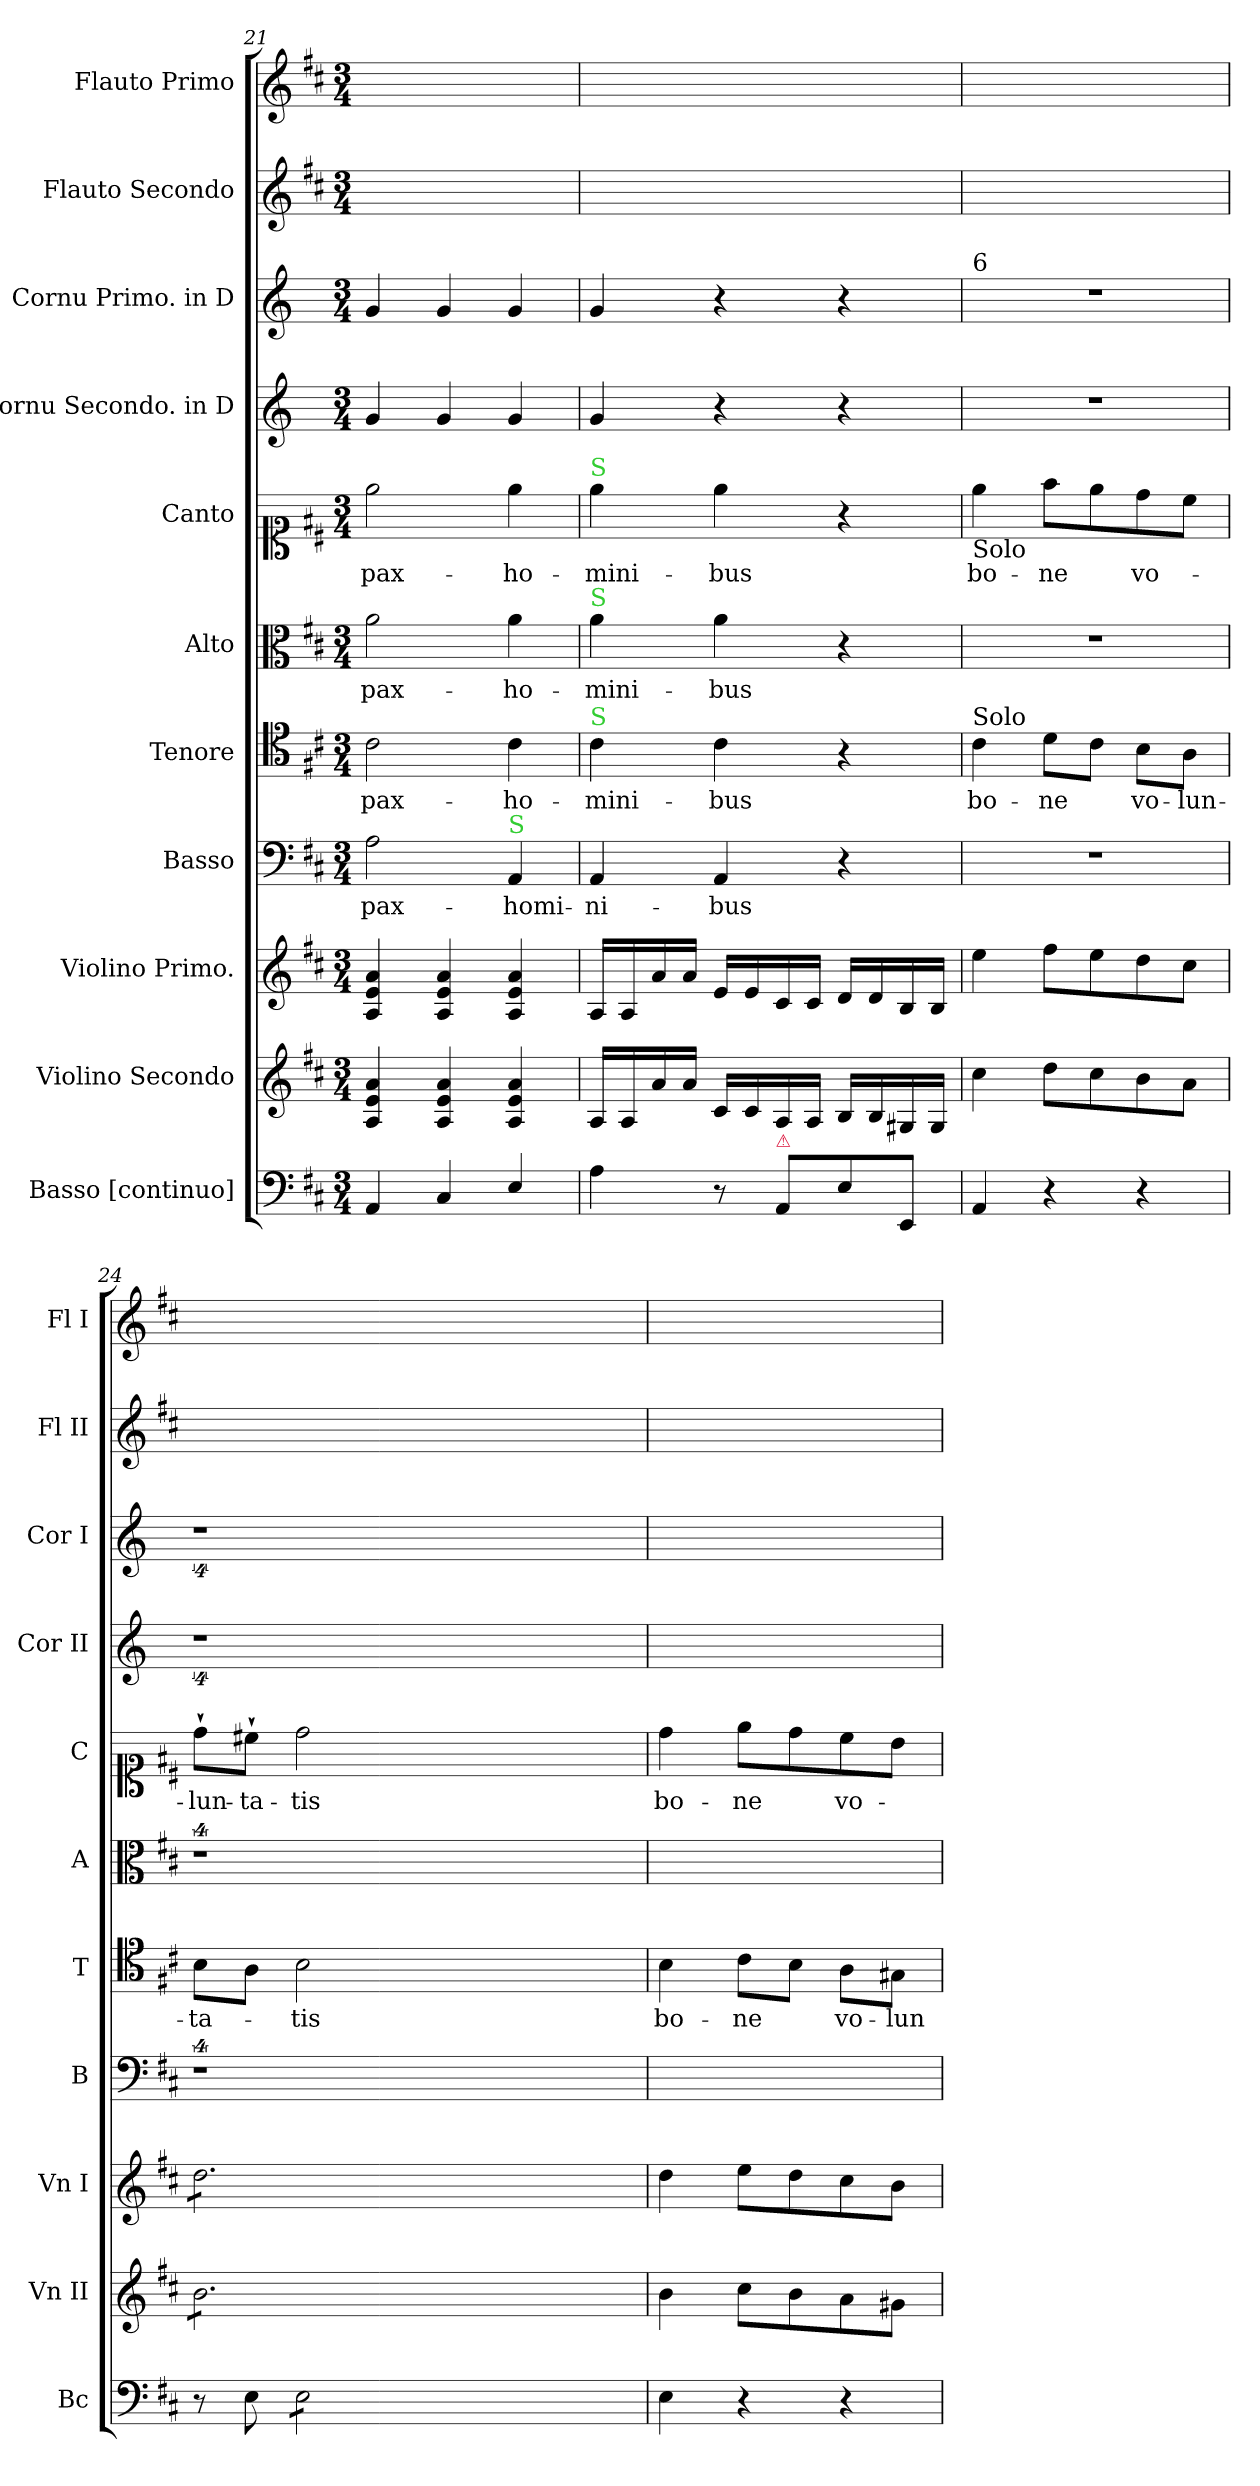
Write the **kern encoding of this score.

**kern	**dynam	**kern	**dynam	**kern	**dynam	**kern	**text	**kern	**text	**kern	**text	**kern	**text	**kern	**kern	**kern	**kern
*part11	*part11	*part10	*part10	*part9	*part9	*part8	*part8	*part7	*part7	*part6	*part6	*part5	*part5	*part4	*part3	*part2	*part1
*staff11	*staff11	*staff10	*staff10	*staff9	*staff9	*staff8	*staff8	*staff7	*staff7	*staff6	*staff6	*staff5	*staff5	*staff4	*staff3	*staff2	*staff1
*I"Basso [continuo]	*	*I"Violino Secondo	*	*I"Violino Primo.	*	*I"Basso	*	*I"Tenore	*	*I"Alto	*	*I"Canto	*	*I"Cornu Secondo. in D	*I"Cornu Primo. in D	*I"Flauto Secondo	*I"Flauto Primo
*I'Bc	*	*I'Vn II	*	*I'Vn I	*	*I'B	*	*I'T	*	*I'A	*	*I'C	*	*I'Cor II	*I'Cor I	*I'Fl II	*I'Fl I
*clefF4	*	*clefG2	*	*clefG2	*	*clefF4	*	*clefC4	*	*clefC3	*	*clefC1	*	*clefG2	*clefG2	*clefG2	*clefG2
*	*	*	*	*	*	*	*	*	*	*	*	*	*	*ITrd-1c-2	*ITrd-1c-2	*	*
*k[f#c#]	*	*k[f#c#]	*	*k[f#c#]	*	*k[f#c#]	*	*k[f#c#]	*	*k[f#c#]	*	*k[f#c#]	*	*k[f#c#]	*k[f#c#]	*k[f#c#]	*k[f#c#]
*M3/4	*	*M3/4	*	*M3/4	*	*M3/4	*	*M3/4	*	*M3/4	*	*M3/4	*	*M3/4	*M3/4	*M3/4	*M3/4
=21	=21	=21	=21	=21	=21	=21	=21	=21	=21	=21	=21	=21	=21	=21	=21	=21	=21
4AA/	.	4A/ 4e/ 4a/	.	4A/ 4e/ 4a/	.	2A\	pax-	2c#\	pax-	2a\	pax-	2ee\	pax-	4a/	4a/	2.ryy	2.ryy
4C#/	.	4A/ 4e/ 4a/	.	4A/ 4e/ 4a/	.	.	.	.	.	.	.	.	.	4a/	4a/	.	.
!	!	!	!	!	!	!LO:TX:a:color=limegreen:t=S	!	!	!	!	!	!	!	!	!	!	!
4E/	.	4A/ 4e/ 4a/	.	4A/ 4e/ 4a/	.	4AA/	-homi-	4c#\	-ho-	4a\	-ho-	4ee\	-ho-	4a/	4a/	.	.
=22	=22	=22	=22	=22	=22	=22	=22	=22	=22	=22	=22	=22	=22	=22	=22	=22	=22
!	!	!	!	!	!	!	!	!	!	!	!	!LO:TX:a:color=limegreen:t=S	!	!	!	!	!
!	!	!	!	!	!	!	!	!	!	!LO:TX:a:color=limegreen:t=S	!	!	!	!	!	!	!
!	!	!	!	!	!	!	!	!LO:TX:a:color=limegreen:t=S	!	!	!	!	!	!	!	!	!
4A\	.	16A/LL	.	16A/LL	.	4AA/	-ni-	4c#\	-mini-	4a\	-mini-	4ee\	-mini-	4a/	4a/	2.ryy	2.ryy
.	.	16A/	.	16A/	.	.	.	.	.	.	.	.	.	.	.	.	.
.	.	16a/	.	16a/	.	.	.	.	.	.	.	.	.	.	.	.	.
.	.	16a/JJ	.	16a/JJ	.	.	.	.	.	.	.	.	.	.	.	.	.
8r	.	16c#/LL	.	16e/LL	.	4AA/	-bus	4c#\	-bus	4a\	-bus	4ee\	-bus	4r	4r	.	.
.	.	16c#/	.	16e/	.	.	.	.	.	.	.	.	.	.	.	.	.
!LO:TX:a:color=crimson:t=⚠	!	!	!	!	!	!	!	!	!	!	!	!	!	!	!	!	!
8AA/L	.	16A/	.	16c#/	.	.	.	.	.	.	.	.	.	.	.	.	.
.	.	16A/JJ	.	16c#/JJ	.	.	.	.	.	.	.	.	.	.	.	.	.
8E\	.	16B/LL	.	16d/LL	.	4r	.	4r	.	4r	.	4r	.	4r	4r	.	.
.	.	16B/	.	16d/	.	.	.	.	.	.	.	.	.	.	.	.	.
8EE/J	.	16G#X/	.	16B/	.	.	.	.	.	.	.	.	.	.	.	.	.
.	.	16G#/JJ	.	16B/JJ	.	.	.	.	.	.	.	.	.	.	.	.	.
=23	=23	=23	=23	=23	=23	=23	=23	=23	=23	=23	=23	=23	=23	=23	=23	=23	=23
!	!	!	!	!	!	!	!	!	!	!	!	!	!	!	!LO:TX:a:t=6	!	!
!	!	!	!	!	!	!	!	!	!	!	!	!LO:TX:b:t=Solo	!	!	!	!	!
!	!	!	!	!	!	!	!	!LO:TX:a:t=Solo	!	!	!	!	!	!	!	!	!
!	!	!	!	!	!LO:DY:b	!	!	!	!	!	!	!	!	!	!	!	!
4AA/	.	4cc#\	pia	4ee\	po	2.r	.	4c#\	bo-	2.r	.	4ee\	bo-	2.r	2.r	2.ryy	2.ryy
4r	.	8dd\L	.	8ff#\L	.	.	.	8d\L	-ne	.	.	8ff#\L	-ne	.	.	.	.
.	.	8cc#\	.	8ee\	.	.	.	8c#\J	.	.	.	8ee\	.	.	.	.	.
4r	.	8b\	.	8dd\	.	.	.	8B\L	vo-	.	.	8dd\	vo-	.	.	.	.
.	.	8a\J	.	8cc#\J	.	.	.	8A\J	-lun-	.	.	8cc#\J	.	.	.	.	.
=24	=24	=24	=24	=24	=24	=24	=24	=24	=24	=24	=24	=24	=24	=24	=24	=24	=24
*	*	*tremolo	*	*	*	*	*	*	*	*	*	*	*	*	*	*	*
*	*	*	*	*tremolo	*	*	*	*	*	*	*	*	*	*	*	*	*
8r	.	8b\L	.	8dd\L	.	4%9r	.	8B\L	-ta-	4%9r	.	8dd`\L	-lun-	4%9r	4%9r	2.ryy	2.ryy
8E\	pia	8b\	.	8dd\	.	.	.	8A\J	.	.	.	8cc#X`\J	-ta-	.	.	.	.
*tremolo	*	*	*	*	*	*	*	*	*	*	*	*	*	*	*	*	*
8E\L	.	8b\	.	8dd\	.	.	.	2B\	-tis	.	.	2dd\	-tis	.	.	.	.
8E\	.	8b\	.	8dd\	.	.	.	.	.	.	.	.	.	.	.	.	.
8E\	.	8b\	.	8dd\	.	.	.	.	.	.	.	.	.	.	.	.	.
8E\J	.	8b\J	.	8dd\J	.	.	.	.	.	.	.	.	.	.	.	.	.
*	*	*	*	*Xtremolo	*	*	*	*	*	*	*	*	*	*	*	*	*
*	*	*Xtremolo	*	*	*	*	*	*	*	*	*	*	*	*	*	*	*
*Xtremolo	*	*	*	*	*	*	*	*	*	*	*	*	*	*	*	*	*
1.ryy	.	1.ryy	.	1.ryy	.	.	.	1.ryy	.	.	.	1.ryy	.	.	.	1.ryy	1.ryy
=25	=25	=25	=25	=25	=25	=25	=25	=25	=25	=25	=25	=25	=25	=25	=25	=25	=25
!	!	!	!	!	!	!	!	!	!	!	!	!	!LO:LY:i	!	!	!	!
4E\	.	4b\	.	4dd\	.	2.ryy	.	4B\	bo-	2.ryy	.	4dd\	bo-	2.ryy	2.ryy	2.ryy	2.ryy
!	!	!	!	!	!	!	!	!	!	!	!	!	!LO:LY:i	!	!	!	!
4r	.	8cc#\L	.	8ee\L	.	.	.	8c#\L	-ne	.	.	8ee\L	-ne	.	.	.	.
.	.	8b\	.	8dd\	.	.	.	8B\J	.	.	.	8dd\	.	.	.	.	.
!	!	!	!	!	!	!	!	!	!	!	!	!	!LO:LY:i	!	!	!	!
4r	.	8a\	.	8cc#\	.	.	.	8A\L	vo-	.	.	8cc#\	vo-	.	.	.	.
.	.	8g#X\J	.	8b\J	.	.	.	8G#X\J	-lun-	.	.	8b\J	.	.	.	.	.
=	=	=	=	=	=	=	=	=	=	=	=	=	=	=	=	=	=
*-	*-	*-	*-	*-	*-	*-	*-	*-	*-	*-	*-	*-	*-	*-	*-	*-	*-
